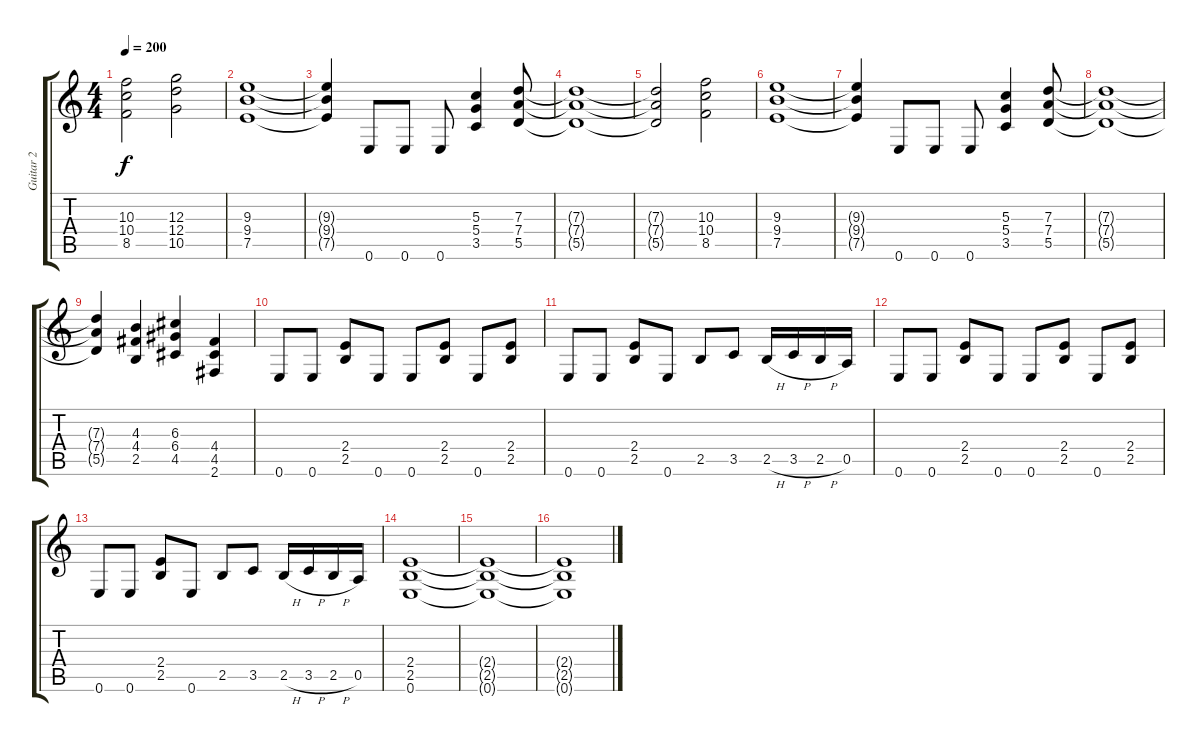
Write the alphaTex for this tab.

\track ("Guitar 2" "Guitar 2") {instrument overdrivenguitar}
\staff {score tabs}
\tuning (E4 B3 G3 D3 A2 E2) {hide}
\ts (4 4)
\tempo 200
\clef g2
\ks c
(10.3 10.4 8.5).2{dy f} (12.3 12.4 10.5).2 |
(9.3 9.4 7.5).1 |
(9.3{t} 9.4{t} 7.5{t}).4 0.6.8 0.6.8 0.6.8 (5.3 5.4 3.5).4 (7.3 7.4 5.5).8 |
(7.3{t} 7.4{t} 5.5{t}).1 |
(7.3{t} 7.4{t} 5.5{t}).2 (10.3 10.4 8.5).2 |
(9.3 9.4 7.5).1 |
(9.3{t} 9.4{t} 7.5{t}).4 0.6.8 0.6.8 0.6.8 (5.3 5.4 3.5).4 (7.3 7.4 5.5).8 |
(7.3{t} 7.4{t} 5.5{t}).1 |
(7.3{t} 7.4{t} 5.5{t}).4 (4.3 4.4 2.5).4 (6.3 6.4 4.5).4 (4.4 4.5 2.6).4 |
0.6.8 0.6.8 (2.4 2.5).8 0.6.8 0.6.8 (2.4 2.5).8 0.6.8 (2.4 2.5).8 |
0.6.8 0.6.8 (2.4 2.5).8 0.6.8 2.5.8 3.5.8 2.5{h}.16 3.5{h}.16 2.5{h}.16 0.5.16 |
0.6.8 0.6.8 (2.4 2.5).8 0.6.8 0.6.8 (2.4 2.5).8 0.6.8 (2.4 2.5).8 |
0.6.8 0.6.8 (2.4 2.5).8 0.6.8 2.5.8 3.5.8 2.5{h}.16 3.5{h}.16 2.5{h}.16 0.5.16 |
(2.4 2.5 0.6).1 |
(2.4{t} 2.5{t} 0.6{t}).1 |
(2.4{t} 2.5{t} 0.6{t}).1
